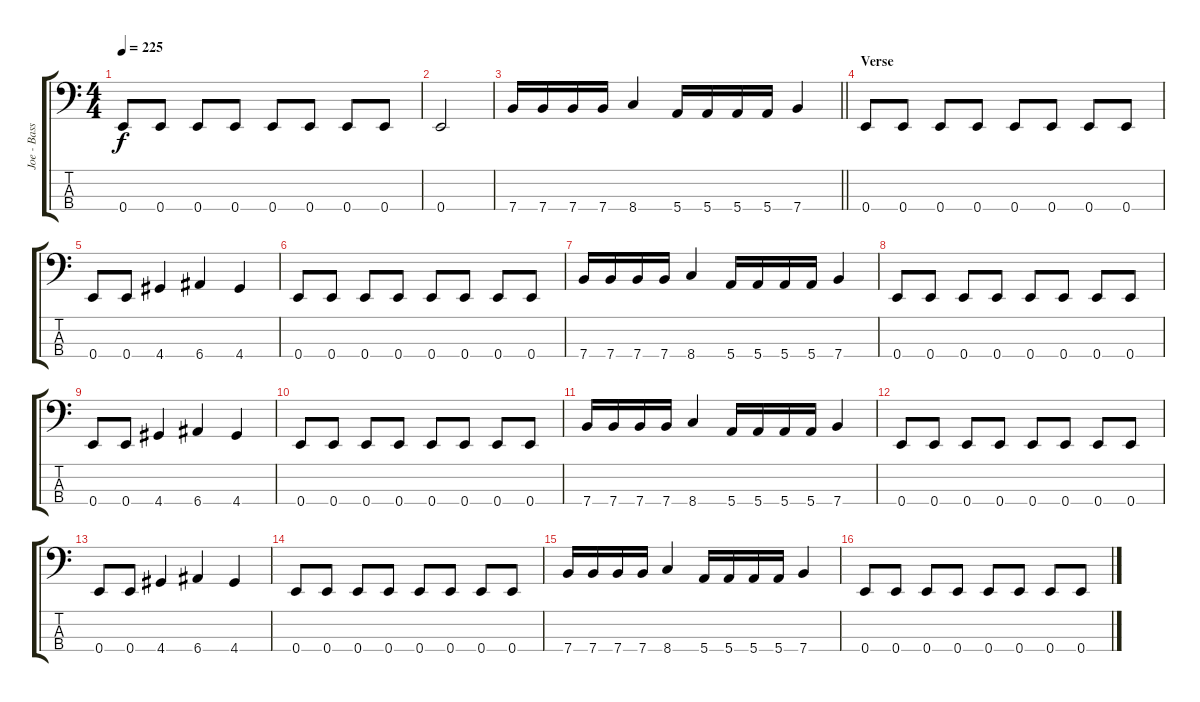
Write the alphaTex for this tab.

\track ("Joe - Bass" "Joe - Bass") {instrument electricbasspick}
\staff {score tabs}
\tuning (G2 D2 A1 E1) {hide}
\ts (4 4)
\tempo 225
\clef f4
\ks c
0.4.8{dy f} 0.4.8 0.4.8 0.4.8 0.4.8 0.4.8 0.4.8 0.4.8 |
0.4.2 |
\barLineRight lightlight
7.4.16 7.4.16 7.4.16 7.4.16 8.4.4 5.4.16 5.4.16 5.4.16 5.4.16 7.4.4 |
\section ("" "Verse")
0.4.8 0.4.8 0.4.8 0.4.8 0.4.8 0.4.8 0.4.8 0.4.8 |
0.4.8 0.4.8 4.4.4 6.4.4 4.4.4 |
0.4.8 0.4.8 0.4.8 0.4.8 0.4.8 0.4.8 0.4.8 0.4.8 |
7.4.16 7.4.16 7.4.16 7.4.16 8.4.4 5.4.16 5.4.16 5.4.16 5.4.16 7.4.4 |
0.4.8 0.4.8 0.4.8 0.4.8 0.4.8 0.4.8 0.4.8 0.4.8 |
0.4.8 0.4.8 4.4.4 6.4.4 4.4.4 |
0.4.8 0.4.8 0.4.8 0.4.8 0.4.8 0.4.8 0.4.8 0.4.8 |
7.4.16 7.4.16 7.4.16 7.4.16 8.4.4 5.4.16 5.4.16 5.4.16 5.4.16 7.4.4 |
0.4.8 0.4.8 0.4.8 0.4.8 0.4.8 0.4.8 0.4.8 0.4.8 |
0.4.8 0.4.8 4.4.4 6.4.4 4.4.4 |
0.4.8 0.4.8 0.4.8 0.4.8 0.4.8 0.4.8 0.4.8 0.4.8 |
7.4.16 7.4.16 7.4.16 7.4.16 8.4.4 5.4.16 5.4.16 5.4.16 5.4.16 7.4.4 |
0.4.8 0.4.8 0.4.8 0.4.8 0.4.8 0.4.8 0.4.8 0.4.8
